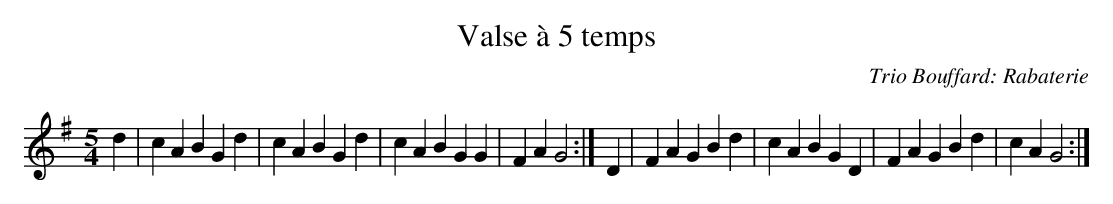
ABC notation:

X:1
T:Valse à 5 temps
C:Trio Bouffard: Rabaterie
M:5/4
L:1/4
K:G
d|cABGd|cABGd|cABGG|FAG2:|\
D|FAGBd|cABGD|FAGBd|cAG2:|
